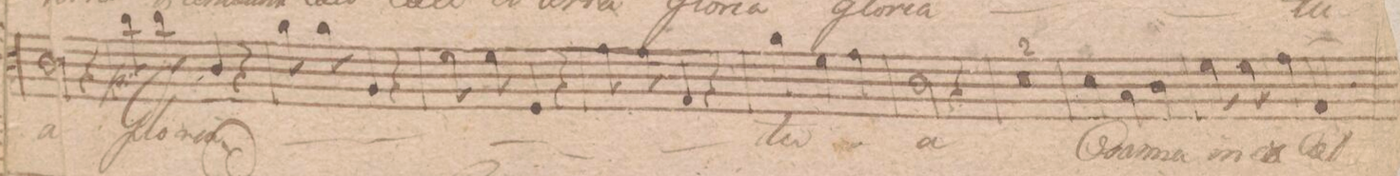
**kern	**text	**dynam
*I"Baſso.	*	*
*clefF4	*	*
*k[f#c#]	*	*
*M3/4	*	*
2D\	-a	.
4r	.	.
=51	=51	=51
8d\	Glo-	p
8d\	-ri-	.
4D\	-a	.
4r	.	.
=52	=52	=52
*	*ij	*
8B\	Glo-	.
8B\	-ri-	.
4BB/	-a	.
4r	.	.
=53	=53	=53
8G\	Glo-	.
8G\	-ri-	.
4GG/	-a	.
4r	.	.
=54	=54	=54
8A\	Glo-	.
8A\	-ri-	.
4AA/	-a	.
*	*Xij	*
4r	.	.
=55	=55	=55
4B\	tu-	.
4G\	.	.
4A\	.	.
=56	=56	=56
2D\	-a	.
4r	.	.
=57	=57	=57
1.r	.	.
=58	=58	=58
=59	=59	=59
4E\	O-	.
4C#\	-san-	.
4D\	-na	.
=60	=60	=60
8G\	in	.
8G\	ex-	.
(4A\	-cel-	.
4AA/)	.	.
=61	=61	=61
*-	*-	*-
